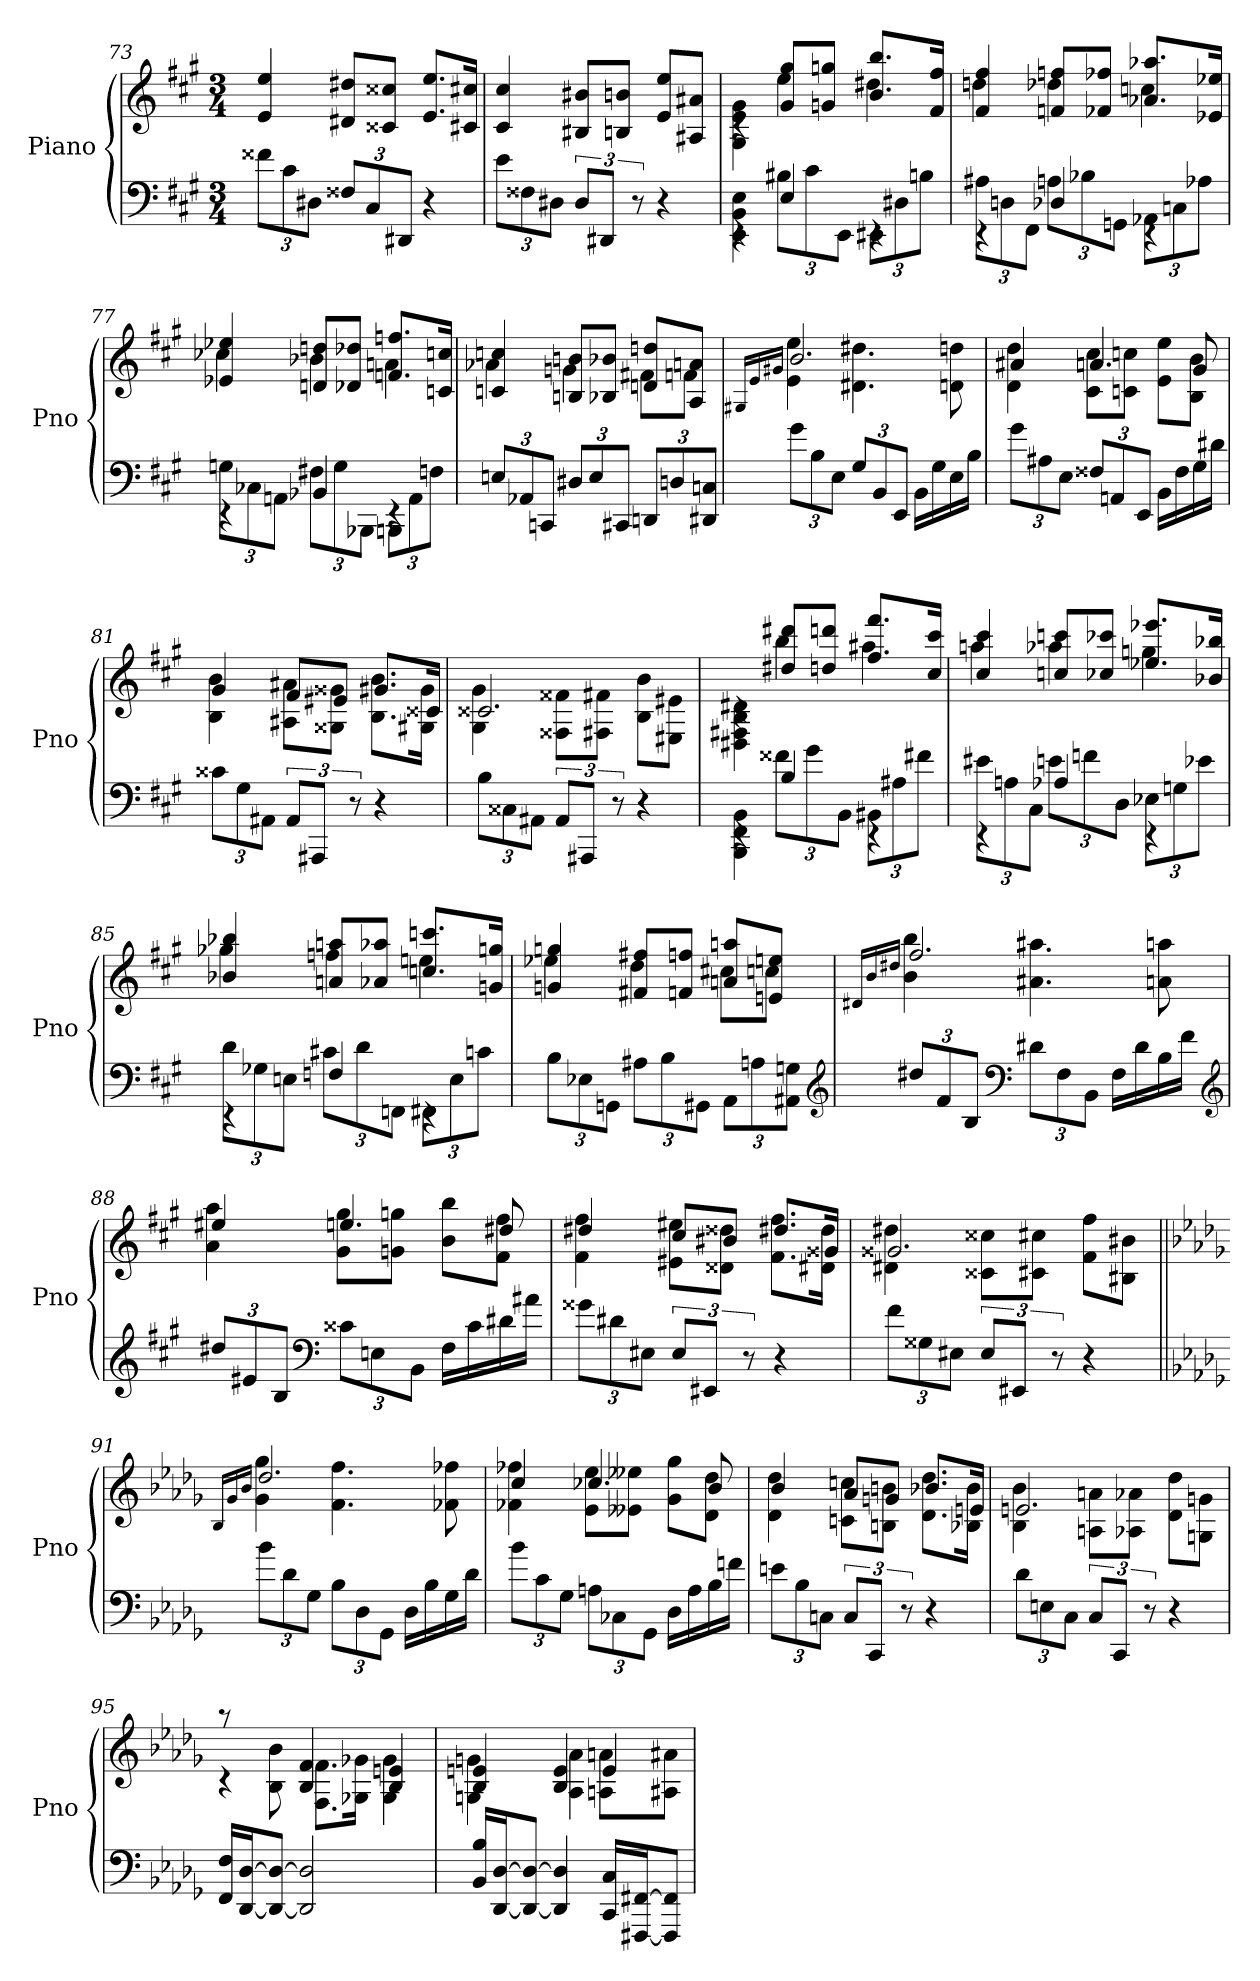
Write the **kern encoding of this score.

**kern	**kern
*part1	*part1
*staff2	*staff1
*I"Piano	*
*I'Pno	*
*clefF4	*clefG2
*k[f#c#g#]	*k[f#c#g#]
*f#:	*f#:
*M3/4	*M3/4
=73	=73
12f##XL	4e 4ee
12c#	.
12D#XJ	.
12F##XL	8d#X 8dd#XL
12C#	.
.	8c##X 8cc##XJ
12DD#XJ	.
4r	8.e 8.eeL
.	16c#X 16cc#XJk
=74	=74
12eL	4c# 4cc#
12F##X	.
12D#XJ	.
12D#L	8B#X 8b#XL
12DD#XJ	.
.	8Bn 8bnJ
12r	.
4r	8e 8eeL
.	8A#X 8a#XJ
=75	=75
*^	*^
4rEE	4EE 4BB 4E	4rc	4G# 4e 4g#
4E	12B#XL	8g# 8gg#L	4ee
.	12c#	.	.
.	.	8gn 8ggnJ	.
.	12EEJ	.	.
4rEE	12EE#XL	8.b 8.bbL	4dd#X
.	12D#X	.	.
.	12BnJ	.	.
.	.	16f# 16ff#Jk	.
=76	=76	=76	=76
4rEE	12A#XL	4f# 4ff#	4ddn
.	12Dn	.	.
.	12FF#J	.	.
4D-X	12AnL	8fn 8ffnL	4dd-X
.	12B-X	.	.
.	.	8f-X 8ff-XJ	.
.	12GGnJ	.	.
4rEE	12AA-XL	8.a-X 8.aa-XL	4ccn
.	12Cn	.	.
.	12A-XJ	.	.
.	.	16e-X 16ee-XJk	.
=77	=77	=77	=77
4rEE	12GnL	4e-X 4ee-X	4cc-X
.	12C-X	.	.
.	12AAnJ	.	.
4BB-X	12F#XL	8dn 8ddnL	4b-X
.	12G	.	.
.	.	8d-X 8dd-XJ	.
.	12BBB-XJ	.	.
4rEE	12BBBnL	8.fn 8.ffnL	4an
.	12AA	.	.
.	12FnJ	.	.
.	.	16cn 16ccnJk	.
*v	*v	*	*
=78	=78	=78
12EnL	4cn 4ccn	4a-X
12AA-X	.	.
12CCnJ	.	.
12D#XL	8Bn 8bnL	4gn
12E	.	.
.	8B-X 8b-XJ	.
12CC#XJ	.	.
12DDnL	8dn 8ddnL	8f#XL
12Dn	.	.
.	8A 8anJ	8fnJ
12DD#X 12CnJ	.	.
=79	=79	=79
.	.	16qqG#X/LL
.	.	16qqe/
.	.	16qqg#X/JJ
12g#L	2.b	4e 4ee
12B	.	.
12EJ	.	.
12G#L	.	4.d#X 4.dd#X
12BB	.	.
12EEJ	.	.
16BBLL	.	.
16G#	.	.
16E	.	8dn 8ddn
16BJJ	.	.
=80	=80	=80
12g#L	4a#X	4d 4dd
12A#X	.	.
12EJ	.	.
12F##XL	4.an	8c# 8cc#L
12AAn	.	.
.	.	8cn 8ccnJ
12EEJ	.	.
16BBLL	.	8e 8eeL
16F##	.	.
16G#	8g#	8B 8bJ
16d#XJJ	.	.
=81	=81	=81
12c##XL	4g#	4B 4b
12G#	.	.
12AA#XJ	.	.
12AA#L	8f#L	8A#X 8a#XL
12AAA#XJ	.	.
.	8e#XJ	8G##X 8g##XJ
12r	.	.
4r	8.g#XL	8.B 8.bL
.	16c##XJk	16G#X 16g#Jk
=82	=82	=82
12BL	2.c##X	4G# 4g#
12C##X	.	.
12AA#XJ	.	.
12AA#L	.	8F##X 8f##XL
12AAA#XJ	.	.
.	.	8F#X 8f#XJ
12r	.	.
4r	.	8B 8bL
.	.	8E#X 8e#XJ
=83	=83	=83
*^	*	*
4rEE	4BBB 4FF# 4BB	4rc	4D#X 4F#X 4B 4d#X
4B	12f##XL	8dd#X 8ddd#XL	4bb
.	12g#	.	.
.	.	8ddn 8dddnJ	.
.	12BBJ	.	.
4rEE	12BB#XL	8.ff# 8.fff#L	4aa#X
.	12A#X	.	.
.	12f#XJ	.	.
.	.	16cc# 16ccc#Jk	.
=84	=84	=84	=84
4rEE	12e#XL	4cc# 4ccc#	4aan
.	12An	.	.
.	12C#J	.	.
4A-X	12enL	8ccn 8cccnL	4aa-X
.	12fn	.	.
.	.	8cc-X 8ccc-XJ	.
.	12DJ	.	.
4rEE	12E-XL	8.ee-X 8.eee-XL	4ggn
.	12Gn	.	.
.	12e-XJ	.	.
.	.	16b-X 16bb-XJk	.
=85	=85	=85	=85
4rEE	12dL	4b-X 4bb-X	4gg-X
.	12G-X	.	.
.	12EnJ	.	.
4Fn	12c#XL	8an 8aanL	4ffn
.	12d	.	.
.	.	8a-X 8aa-XJ	.
.	12FFnJ	.	.
4rEE	12FF#XL	8.ccn 8.cccnL	4een
.	12E	.	.
.	12cnJ	.	.
.	.	16gn 16ggnJk	.
*v	*v	*	*
=86	=86	=86
12BL	4gn 4ggn	4ee-X
12E-X	.	.
12GGnJ	.	.
12A#XL	8f#X 8ff#XL	4dd
12B	.	.
.	8fn 8ffnJ	.
12GG#XJ	.	.
12AAL	8an 8aanL	8cc#XL
12An	.	.
.	8en 8eenJ	8ccnJ
12AA#X 12GnJ	.	.
*clefG2	*	*
=87	=87	=87
.	.	16qqd#X/LL
.	.	16qqb/
.	.	16qqdd#X/JJ
12dd#XL	2.ff#	4b 4bb
12f#	.	.
12BJ	.	.
*clefF4	*	*
12d#XL	.	4.a#X 4.aa#X
12F#	.	.
12BBJ	.	.
16F#LL	.	.
16d#	.	.
16B	.	8an 8aan
16f#JJ	.	.
*clefG2	*	*
=88	=88	=88
12dd#XL	4ee#X	4a 4aa
12e#X	.	.
12BJ	.	.
*clefF4	*	*
12c##XL	4.een	8g# 8gg#L
12En	.	.
.	.	8gn 8ggnJ
12BBJ	.	.
16F#LL	.	8b 8bbL
16c##	.	.
16d#X	8dd#X	8f# 8ff#J
16a#XJJ	.	.
=89	=89	=89
12g##XL	4dd#X	4f# 4ff#
12d#X	.	.
12E#XJ	.	.
12E#L	8cc#L	8e#X 8ee#XL
12EE#XJ	.	.
.	8b#XJ	8d##X 8dd##XJ
12r	.	.
4r	8.dd#XL	8.f# 8.ff#L
.	16g##XJk	16d#X 16dd#Jk
=90	=90	=90
12f#L	2.g##X	4d#X 4dd#X
12G##X	.	.
12E#XJ	.	.
12E#L	.	8c##X 8cc##XL
12EE#XJ	.	.
.	.	8c#X 8cc#XJ
12r	.	.
4r	.	8f# 8ff#L
.	.	8B#X 8b#XJ
=91||	=91||	=91||
*k[b-e-a-d-g-]	*k[b-e-a-d-g-]	*
.	.	16qqB-/LL
.	.	16qqg-/
.	.	16qqb-/JJ
12b-L	2.dd-	4g- 4gg-
12d-	.	.
12G-J	.	.
12B-L	.	4.f 4.ff
12D-	.	.
12GG-J	.	.
16D-LL	.	.
16B-	.	.
16G-	.	8f-X 8ff-X
16d-JJ	.	.
=92	=92	=92
12b-L	4cc	4f-X 4ff-X
12c	.	.
12G-J	.	.
12AnL	4.cc-X	8e- 8ee-L
12C-X	.	.
.	.	8e--X 8ee--XJ
12GG-J	.	.
16D-LL	.	8g- 8gg-L
16A	.	.
16B-	8b-	8d- 8dd-J
16fnJJ	.	.
=93	=93	=93
12enL	4b-	4d- 4dd-
12B-	.	.
12CnJ	.	.
12CL	8a-L	8cn 8ccnL
12CCJ	.	.
.	8gnJ	8Bn 8bnJ
12r	.	.
4r	8.b-XL	8.d- 8.dd-L
.	16enJk	16B-X 16b-Jk
=94	=94	=94
12d-L	2.en	4B- 4b-
12En	.	.
12CJ	.	.
12CL	.	8An 8anL
12CCJ	.	.
.	.	8A-X 8a-XJ
12r	.	.
4r	.	8d- 8dd-L
.	.	8Gn 8gnJ
=95	=95	=95
16FF 16FLL	4rc	8raa
[16DD- [16D-J	.	.
8DD-_ 8D-_J	.	8B- 8b-
2DD-] 2D-]	4B- 4f	8.F 8.fL
.	.	16G-X 16g-XJk
.	4B- 4en	4G- 4g-
=96	=96	=96
16BB- 16B-LL	4B- 4en	4Gn 4gn
[16DD- [16D-J	.	.
8DD-_ 8D-_J	.	.
4DD-] 4D-]	4B- 4e	4A- 4a-
16CC 16CLL	4e	8An 8anL
[16FFF#X [16FF#XJ	.	.
8FFF#] 8FF#]J	.	8A#X 8a#XJ
*	*v	*v
=	=
*-	*-
